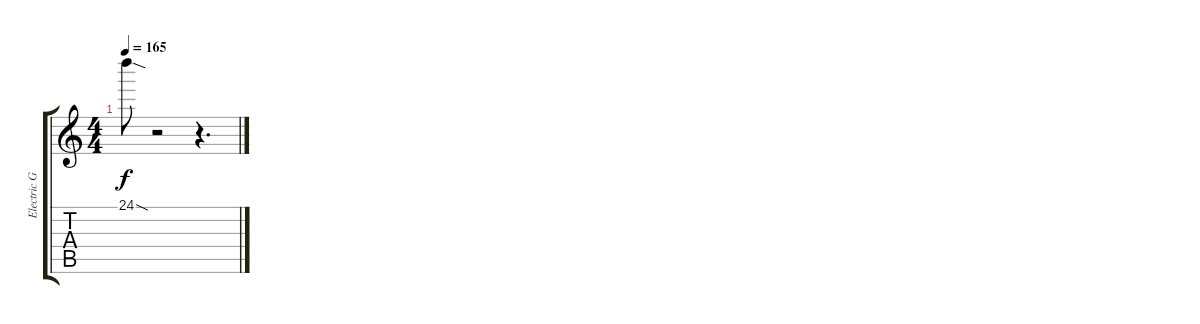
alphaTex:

\track ("Electric Guitar" "Electric G") {instrument distortionguitar}
\staff {score tabs}
\tuning (D4 A3 F3 C3 G2 D2) {hide}
\ts (4 4)
\tempo 165
\clef g2
\ks c
24.1{sod t}.8{dy f} r.2 r.4{d}
